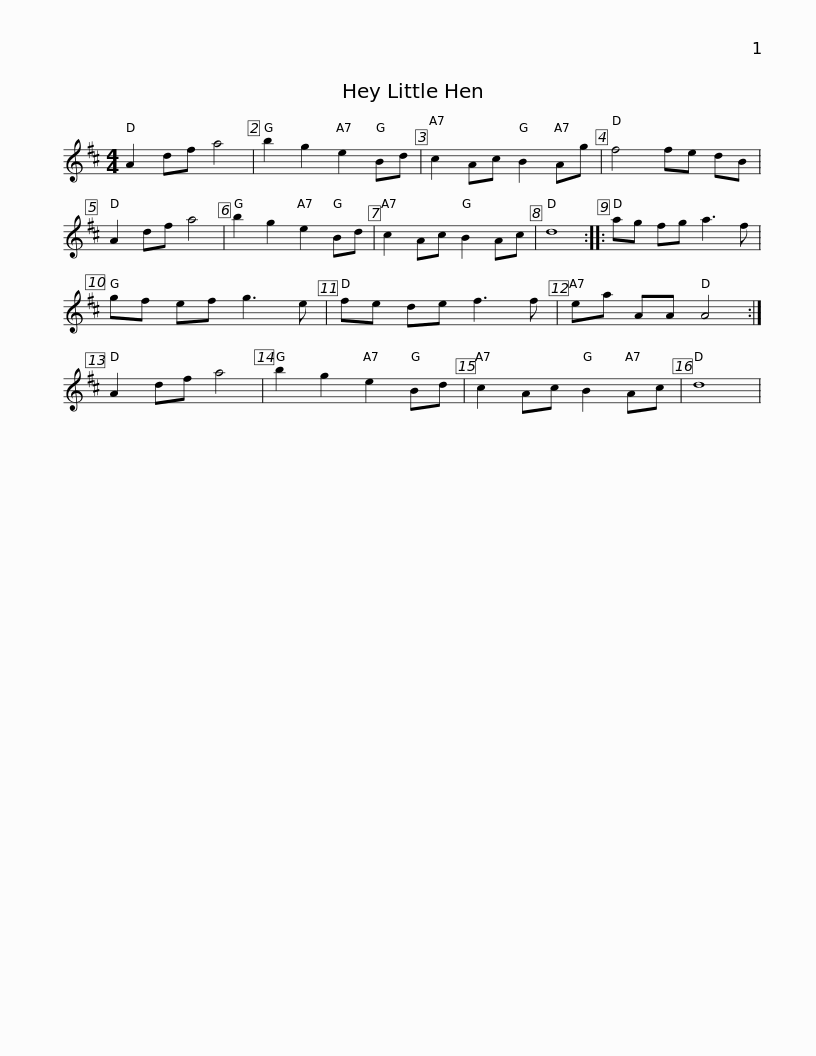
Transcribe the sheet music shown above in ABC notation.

X:1
L:1/8
M:4/4
I:linebreak $
K:D
V:1 treble
V:1
 A2 df a4 | b2 g2 e2 Bd | c2 Ac B2 Ag | f4 fe dB | A2 df a4 | %5
 b2 g2 e2 Bd | c2 Ac B2 Ac | d8 ::$ ag fg a3 f | gf ef g3 e | %10
 fe de f3 f | ea AA A4 :| A2 df a4 | b2 g2 e2 Bd |$ c2 Ac B2 Ac | %15
 d8 | %16
